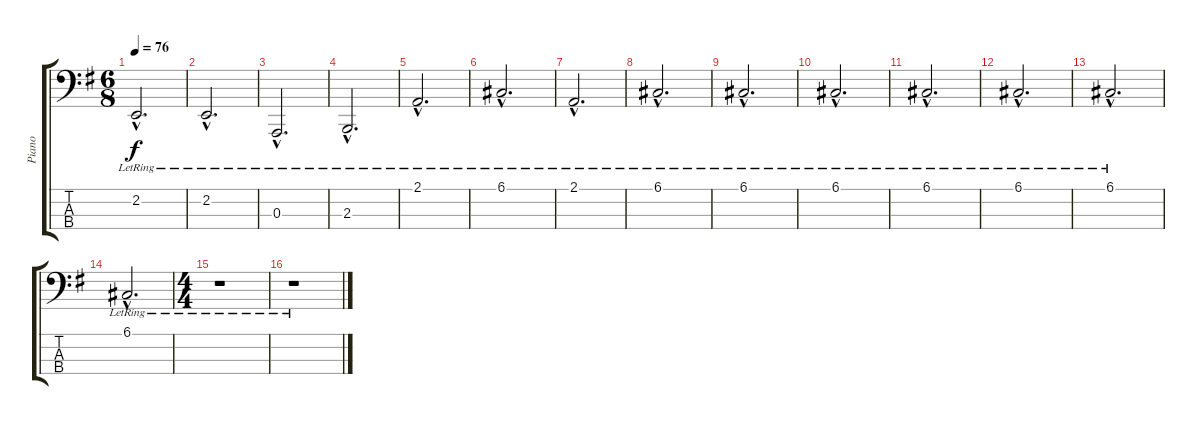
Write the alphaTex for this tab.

\track ("Piano" "Piano") {instrument acousticgrandpiano}
\staff {score tabs}
\tuning (G2 D2 A1 E1) {hide}
\ts (6 8)
\tempo 76
\clef f4
\ks g
2.2{hac lr}.2{d dy f} |
2.2{hac lr}.2{d} |
0.3{hac lr}.2{d} |
2.3{hac lr}.2{d} |
2.1{hac lr}.2{d} |
6.1{hac lr}.2{d} |
2.1{hac lr}.2{d} |
6.1{hac lr}.2{d} |
6.1{hac lr}.2{d} |
6.1{hac lr}.2{d} |
6.1{hac lr}.2{d} |
6.1{hac lr}.2{d} |
6.1{hac lr}.2{d} |
6.1{hac lr}.2{d} |
\ts (4 4)
r.1 |
r.1
